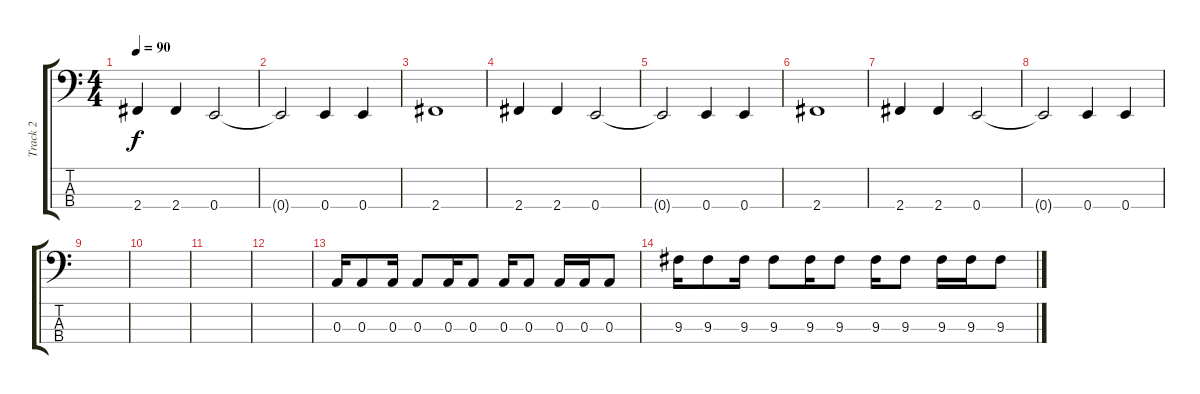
\track ("Track 2" "Track 2") {instrument electricbassfinger}
\staff {score tabs}
\tuning (G2 D2 A1 E1) {hide}
\ts (4 4)
\tempo 90
\clef f4
\ks c
2.4.4{dy f} 2.4.4 0.4.2 |
0.4{t}.2 0.4.4 0.4.4 |
2.4.1 |
2.4.4 2.4.4 0.4.2 |
0.4{t}.2 0.4.4 0.4.4 |
2.4.1 |
2.4.4 2.4.4 0.4.2 |
0.4{t}.2 0.4.4 0.4.4 |
|
|
|
|
0.3.16 0.3.8 0.3.16 0.3.8 0.3.16 0.3.8 0.3.16 0.3.8 0.3.16 0.3.16 0.3.8 |
9.3.16 9.3.8 9.3.16 9.3.8 9.3.16 9.3.8 9.3.16 9.3.8 9.3.16 9.3.16 9.3.8
